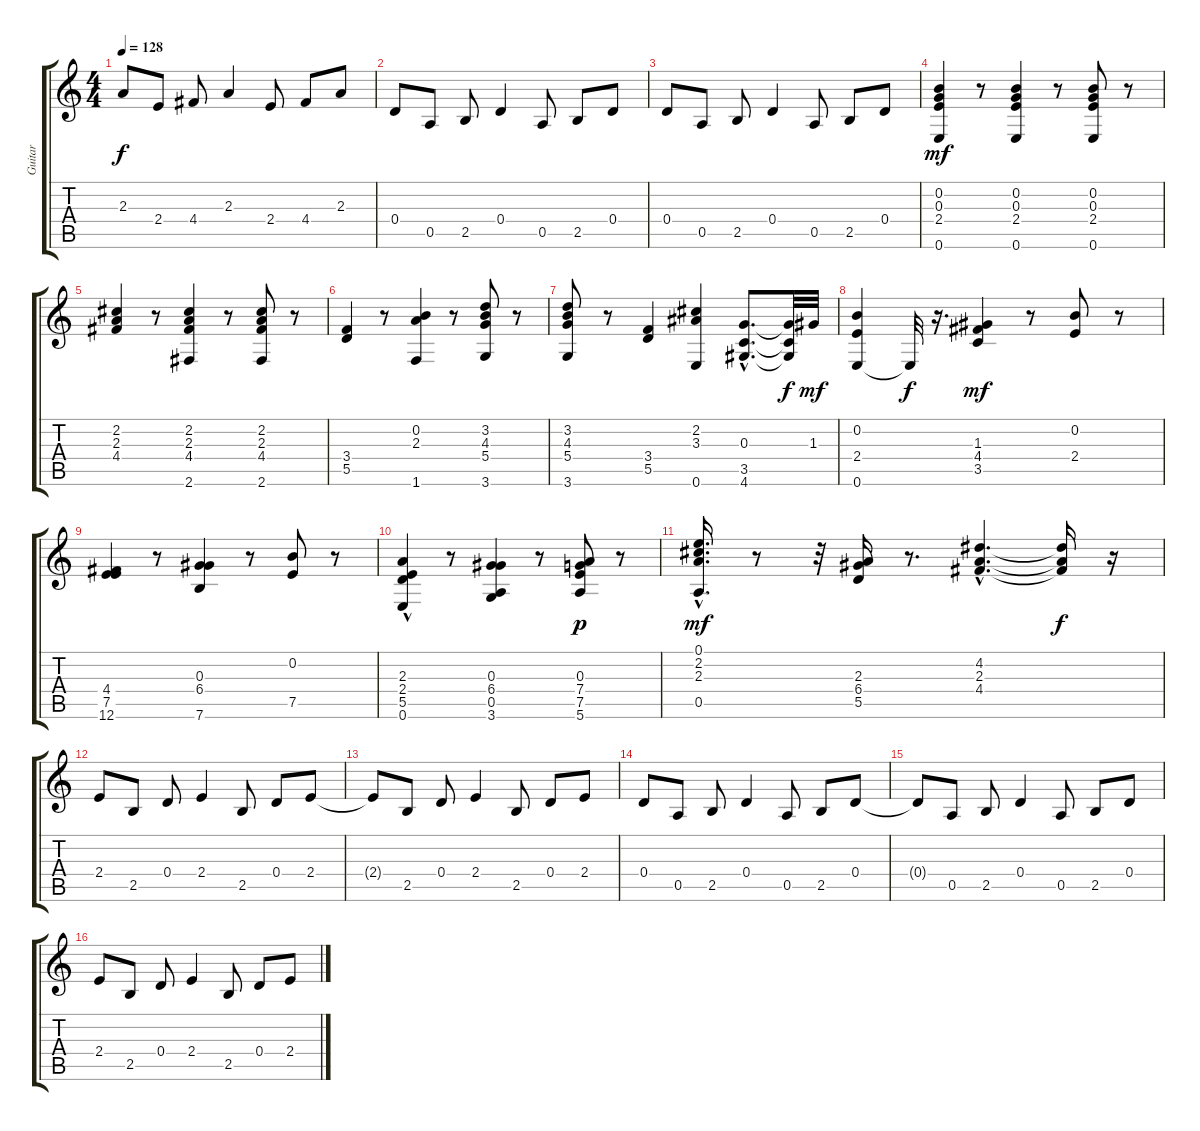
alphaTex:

\track ("Guitar" "Guitar") {instrument overdrivenguitar}
\staff {score tabs}
\tuning (E4 B3 G3 D3 A2 E2) {hide}
\ts (4 4)
\tempo 128
\clef g2
\ks c
2.3.8{dy f} 2.4.8 4.4.8 2.3.4 2.4.8 4.4.8 2.3.8 |
0.4.8 0.5.8 2.5.8 0.4.4 0.5.8 2.5.8 0.4.8 |
0.4.8 0.5.8 2.5.8 0.4.4 0.5.8 2.5.8 0.4.8 |
(0.2 0.3 2.4 0.6).4{dy mf} r.8 (0.2 0.3 2.4 0.6).4 r.8 (0.2 0.3 2.4 0.6).8 r.8 |
(2.2 2.3 4.4).4 r.8 (2.2 2.3 4.4 2.6).4 r.8 (2.2 2.3 4.4 2.6).8 r.8 |
(3.4 5.5).4 r.8 (0.2 2.3 1.6).4 r.8 (3.2 4.3 5.4 3.6).8 r.8 |
(3.2 4.3 5.4 3.6).8 r.8 (3.4 5.5).4 (2.2 3.3 0.6).4 (0.3{hac} 3.5{hac} 4.6{hac}).8{d} (0.3{t} 3.5{t} 4.6{t}).32{dy f} 1.3.32{dy mf} |
(0.2 2.4 0.6).4 0.6{t}.32{dy f} r.16{d} (1.3 4.4 3.5).4{dy mf} r.8 (0.2 2.4).8 r.8 |
(4.4 7.5 12.6).4 r.8 (0.3 6.4 7.6).4 r.8 (0.2 7.5).8 r.8 |
(2.3 2.4 5.5{hac} 0.6).4 r.8 (0.3 6.4 0.5 3.6).4 r.8 (0.3 7.4 7.5 5.6).8{dy p} r.8 |
(0.1 2.2 2.3 0.5{hac}).16{d dy mf} r.8 r.32 (2.3 6.4 5.5).16 r.8{d} (4.2{hac} 2.3{hac} 4.4{hac}).4{d} (4.2{t} 2.3{t} 4.4{t}).16{dy f} r.16 |
2.4.8 2.5.8 0.4.8 2.4.4 2.5.8 0.4.8 2.4.8 |
2.4{t}.8 2.5.8 0.4.8 2.4.4 2.5.8 0.4.8 2.4.8 |
0.4.8 0.5.8 2.5.8 0.4.4 0.5.8 2.5.8 0.4.8 |
0.4{t}.8 0.5.8 2.5.8 0.4.4 0.5.8 2.5.8 0.4.8 |
2.4.8 2.5.8 0.4.8 2.4.4 2.5.8 0.4.8 2.4.8
